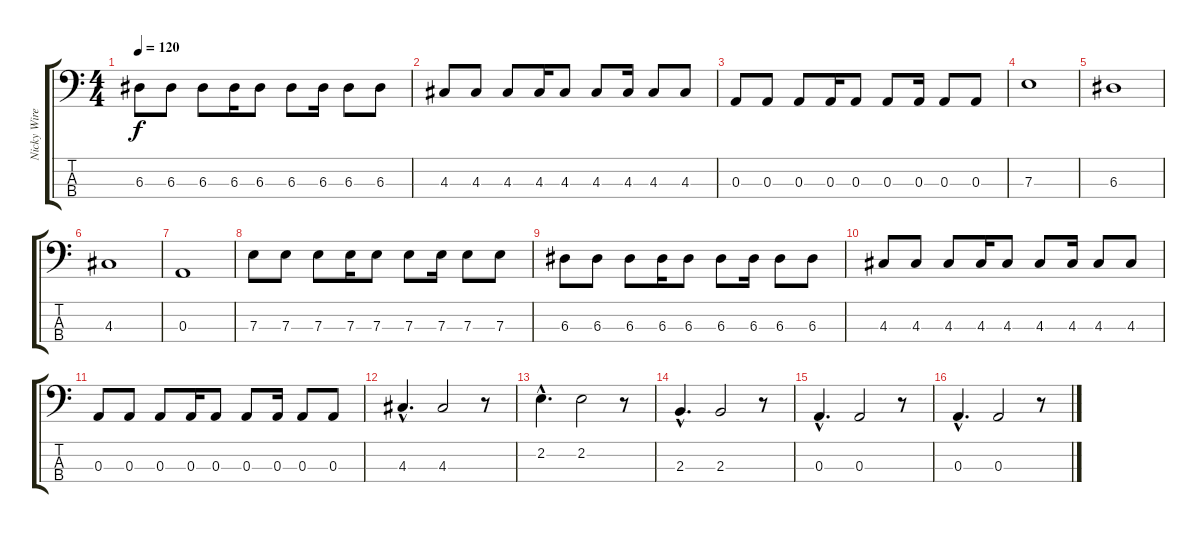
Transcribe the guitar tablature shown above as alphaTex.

\track ("Nicky Wire" "Nicky Wire") {instrument electricbasspick}
\staff {score tabs}
\tuning (G2 D2 A1 E1) {hide}
\ts (4 4)
\tempo 120
\clef f4
\ks c
6.3.8{dy f} 6.3.8 6.3.8 6.3.16 6.3.8 6.3.8 6.3.16 6.3.8 6.3.8 |
4.3.8 4.3.8 4.3.8 4.3.16 4.3.8 4.3.8 4.3.16 4.3.8 4.3.8 |
0.3.8 0.3.8 0.3.8 0.3.16 0.3.8 0.3.8 0.3.16 0.3.8 0.3.8 |
7.3.1 |
6.3.1 |
4.3.1 |
0.3.1 |
7.3.8 7.3.8 7.3.8 7.3.16 7.3.8 7.3.8 7.3.16 7.3.8 7.3.8 |
6.3.8 6.3.8 6.3.8 6.3.16 6.3.8 6.3.8 6.3.16 6.3.8 6.3.8 |
4.3.8 4.3.8 4.3.8 4.3.16 4.3.8 4.3.8 4.3.16 4.3.8 4.3.8 |
0.3.8 0.3.8 0.3.8 0.3.16 0.3.8 0.3.8 0.3.16 0.3.8 0.3.8 |
4.3{hac}.4{d} 4.3.2 r.8 |
2.2{hac}.4{d} 2.2.2 r.8 |
2.3{hac}.4{d} 2.3.2 r.8 |
0.3{hac}.4{d} 0.3.2 r.8 |
0.3{hac}.4{d} 0.3.2 r.8
